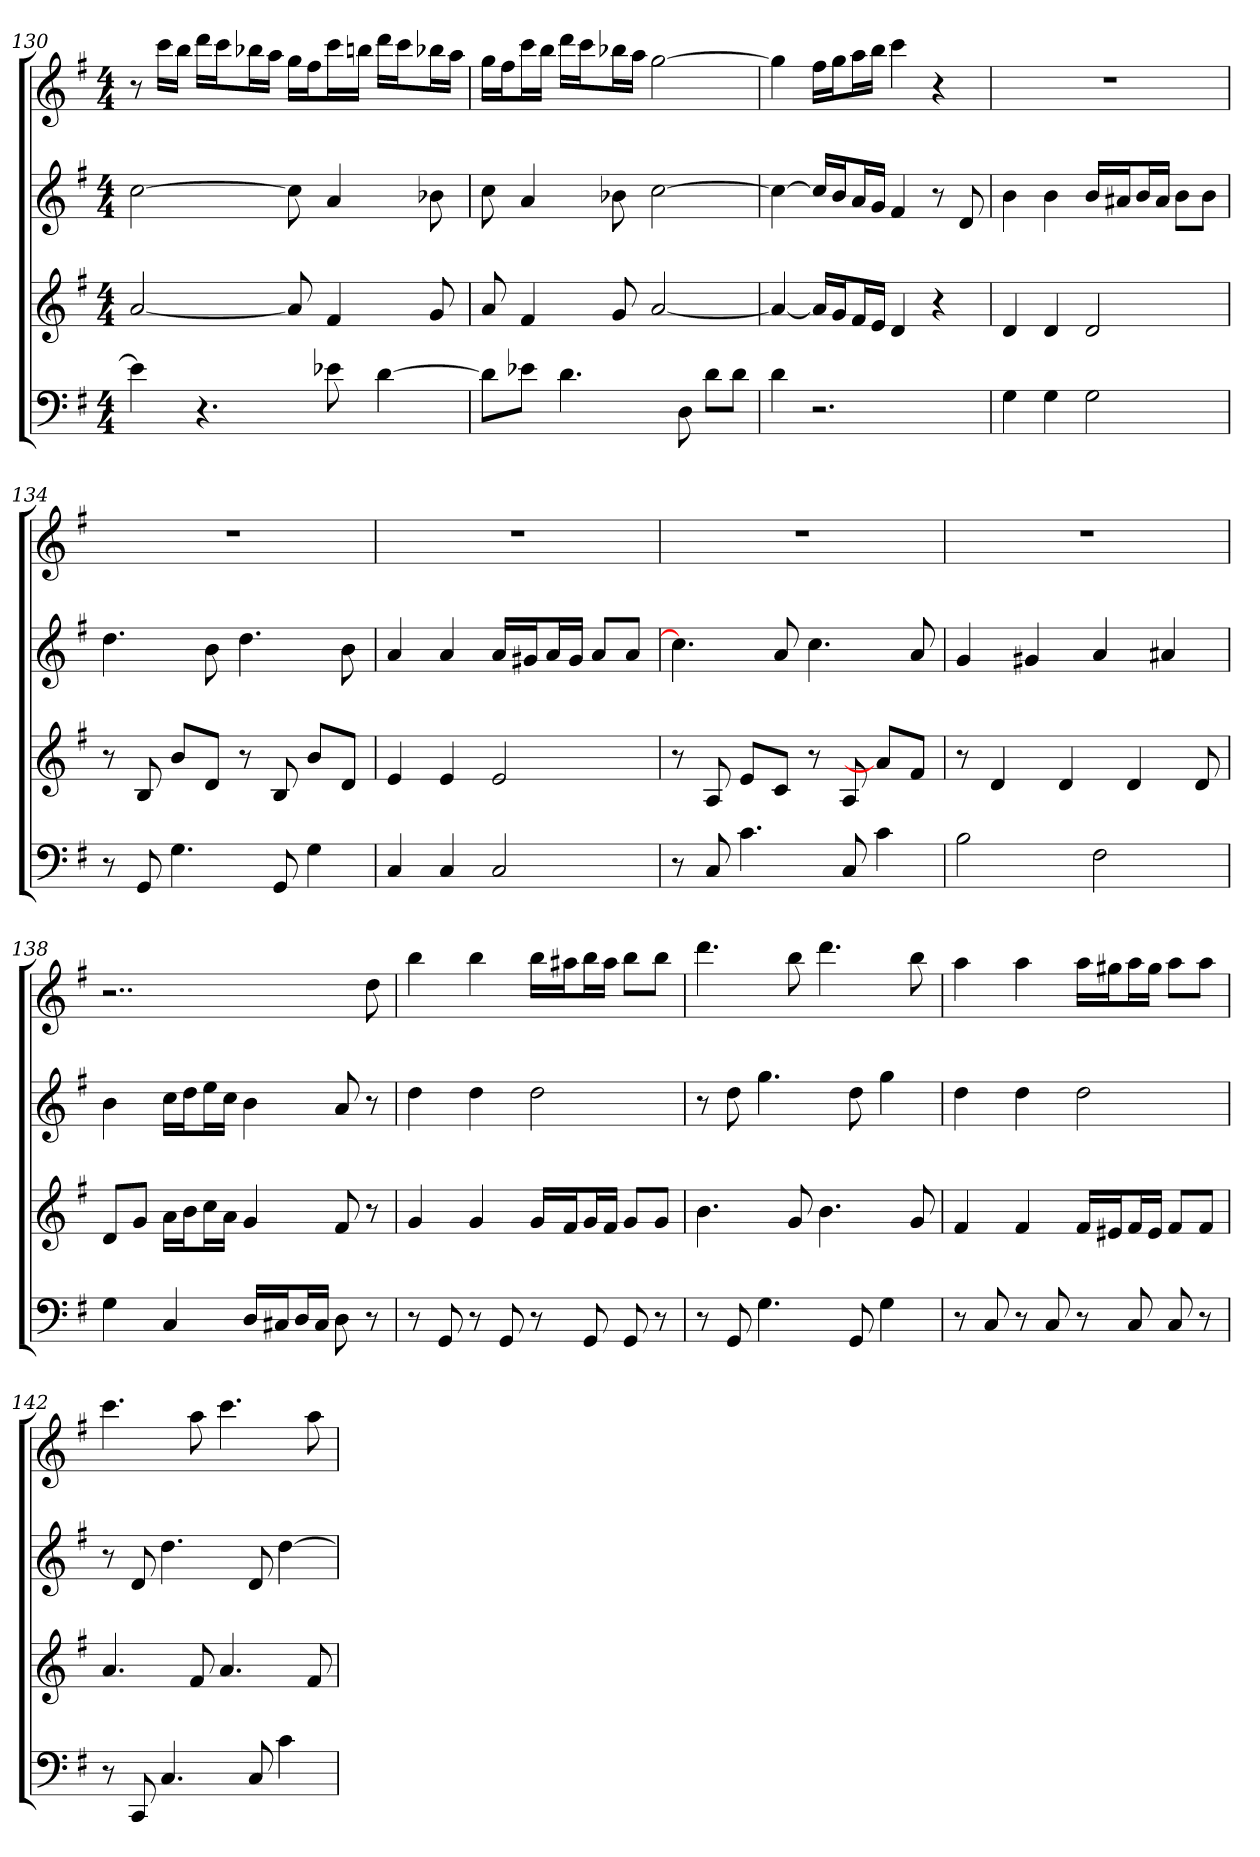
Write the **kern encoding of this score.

**kern	**kern	**kern	**kern
*part4	*part3	*part2	*part1
*staff4	*staff3	*staff2	*staff1
*k[f#]	*k[f#]	*k[f#]	*k[f#]
*G:	*G:	*G:	*G:
*M4/4	*M4/4	*M4/4	*M4/4
=130	=130	=130	=130
4e-]	[2a	[2cc	8r
.	.	.	16cccLL
.	.	.	16bbJJ
4.r	.	.	16dddLL
.	.	.	16cccJ
.	.	.	16bb-XL
.	.	.	16aaJJ
.	8a]	8cc]	16ggLL
.	.	.	16ff#J
8e-X	4f#	4a	16cccL
.	.	.	16bbnJJ
[4d	.	.	16dddLL
.	.	.	16cccJ
.	8g	8b-X	16bb-XL
.	.	.	16aaJJ
=131	=131	=131	=131
8dL]	8a	8cc	16ggLL
.	.	.	16ff#J
8e-XJ	4f#	4a	16cccL
.	.	.	16bbJJ
4.d	.	.	16dddLL
.	.	.	16cccJ
.	8g	8b-X	16bb-XL
.	.	.	16aaJJ
.	[2a	[2cc	[2gg
8D	.	.	.
8dL	.	.	.
8dJ	.	.	.
=132	=132	=132	=132
4d	4a_	4cc_	4gg]
2.r	16aLL]	16ccLL]	16ff#LL
.	16gJ	16bJ	16ggJ
.	16f#L	16aL	16aaL
.	16eJJ	16gJJ	16bbJJ
.	4d	4f#	4ccc
.	4r	8r	4r
.	.	8d	.
=133	=133	=133	=133
4G	4d	4b	1r
4G	4d	4b	.
2G	2d	16bLL	.
.	.	16a#XJ	.
.	.	16bL	.
.	.	16a#JJ	.
.	.	8bL	.
.	.	8bJ	.
=134	=134	=134	=134
8r	8r	4.dd	1r
8GG	8B	.	.
4.G	8bL	.	.
.	8dJ	8b	.
.	8r	4.dd	.
8GG	8B	.	.
4G	8bL	.	.
.	8dJ	8b	.
=135	=135	=135	=135
4C	4e	4a	1r
4C	4e	4a	.
2C	2e	16aLL	.
.	.	16g#XJ	.
.	.	16aL	.
.	.	16g#JJ	.
.	.	8aL	.
.	.	8aJ	.
=136	=136	=136	=136
8r	8r	4.cc]	1r
8C	8A	.	.
4.c	8eL	.	.
.	8cJ	8a	.
.	8r	4.cc	.
8C	8A	.	.
4c	8aL]	.	.
.	8f#J	8a	.
=137	=137	=137	=137
2B	8r	4g	1r
.	4d	.	.
.	.	4g#X	.
.	4d	.	.
2F#	.	4a	.
.	4d	.	.
.	.	4a#X	.
.	8d	.	.
=138	=138	=138	=138
4G	8dL	4b	2..r
.	8gJ	.	.
4C	16aLL	16ccLL	.
.	16bJ	16ddJ	.
.	16ccL	16eeL	.
.	16aJJ	16ccJJ	.
16DLL	4g	4b	.
16C#XJ	.	.	.
16DL	.	.	.
16C#JJ	.	.	.
8D	8f#	8a	.
8r	8r	8r	8dd
=139	=139	=139	=139
8r	4g	4dd	4bb
8GG	.	.	.
8r	4g	4dd	4bb
8GG	.	.	.
8r	16gLL	2dd	16bbLL
.	16f#J	.	16aa#XJ
8GG	16gL	.	16bbL
.	16f#JJ	.	16aa#JJ
8GG	8gL	.	8bbL
8r	8gJ	.	8bbJ
=140	=140	=140	=140
8r	4.b	8r	4.ddd
8GG	.	8dd	.
4.G	.	4.gg	.
.	8g	.	8bb
.	4.b	.	4.ddd
8GG	.	8dd	.
4G	.	4gg	.
.	8g	.	8bb
=141	=141	=141	=141
8r	4f#	4dd	4aa
8C	.	.	.
8r	4f#	4dd	4aa
8C	.	.	.
8r	16f#LL	2dd	16aaLL
.	16e#XJ	.	16gg#XJ
8C	16f#L	.	16aaL
.	16e#JJ	.	16gg#JJ
8C	8f#L	.	8aaL
8r	8f#J	.	8aaJ
=142	=142	=142	=142
8r	4.a	8r	4.ccc
8CC	.	8d	.
4.C	.	4.dd	.
.	8f#	.	8aa
.	4.a	.	4.ccc
8C	.	8d	.
4c	.	[4dd	.
.	8f#	.	8aa
=	=	=	=
*-	*-	*-	*-
